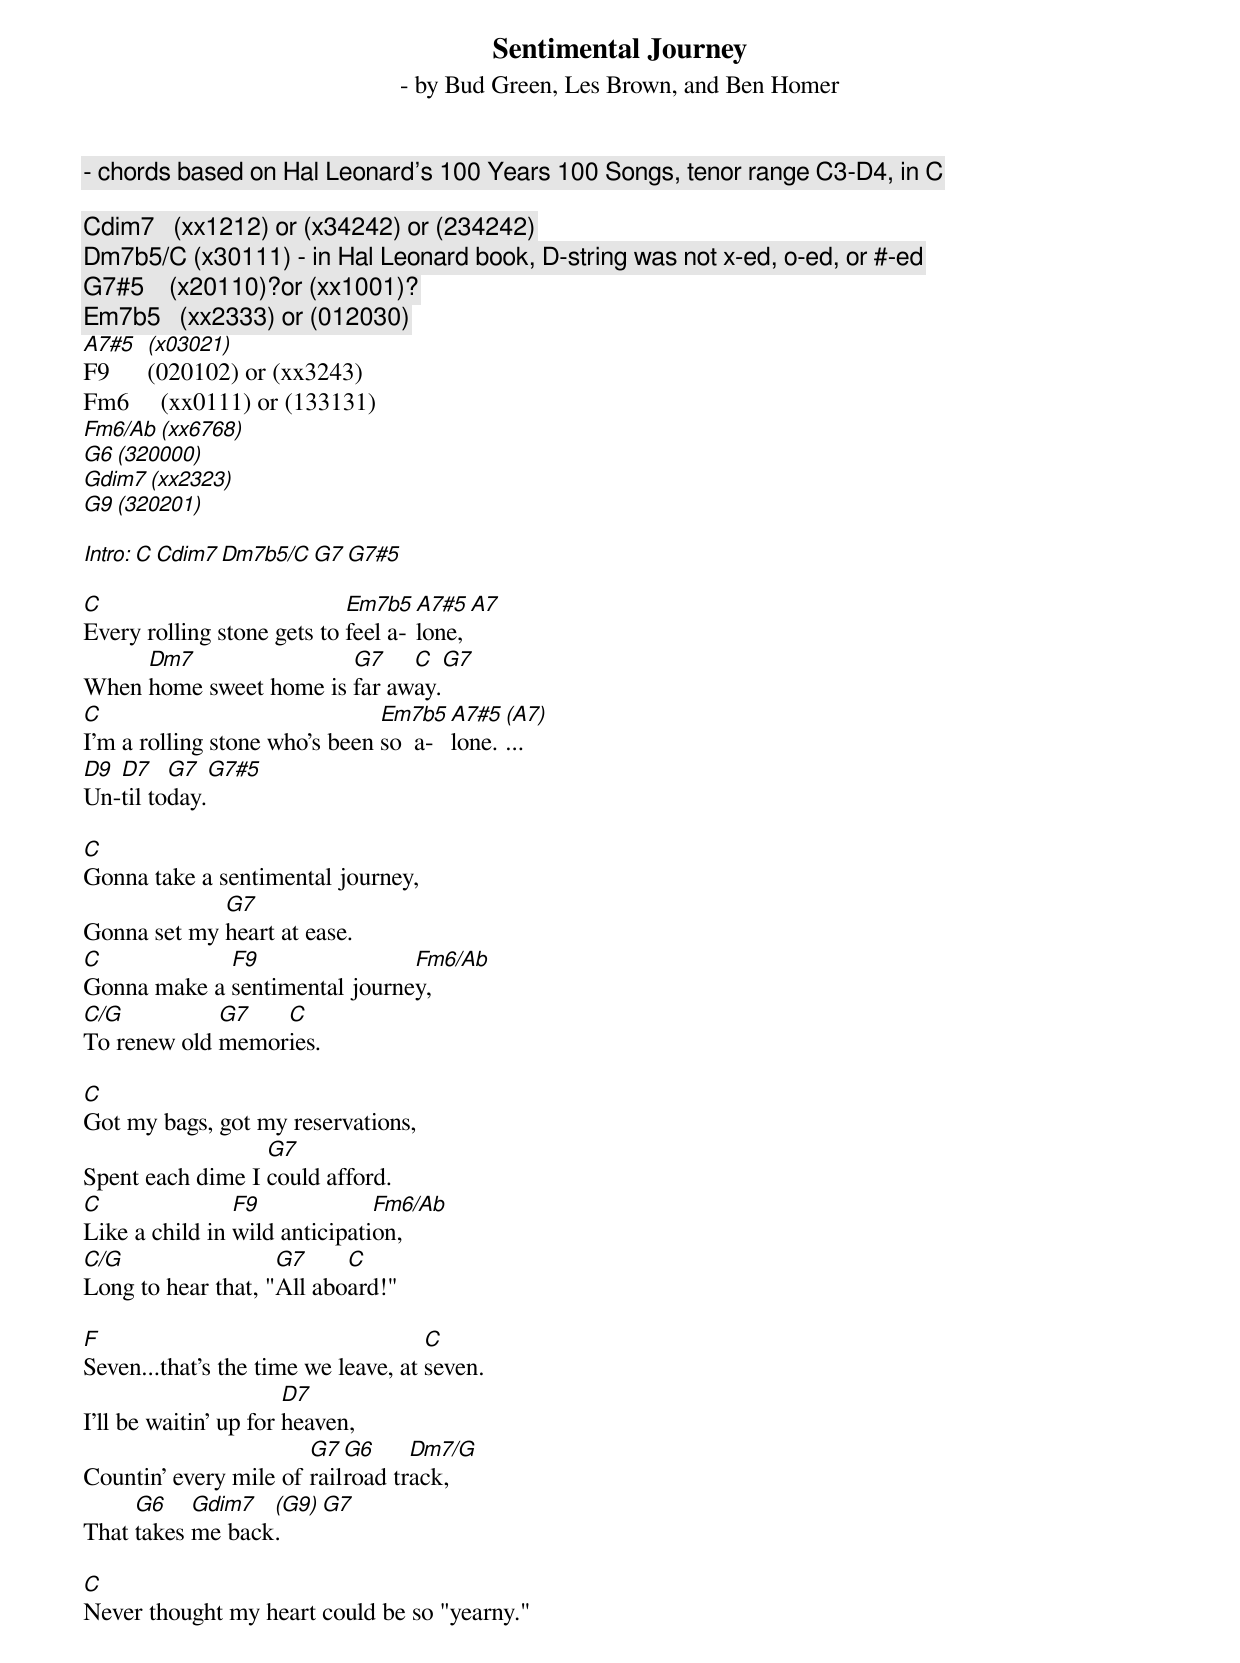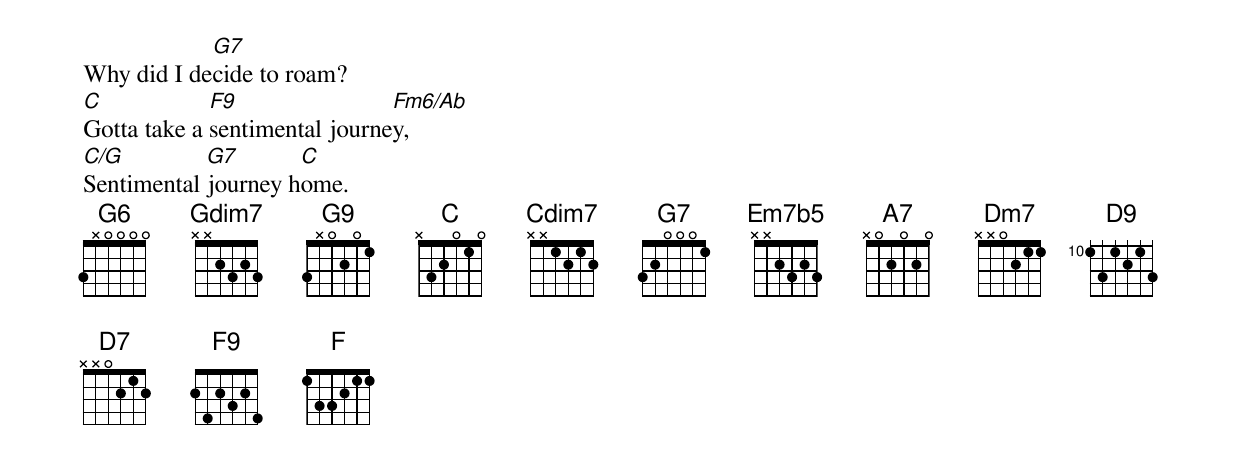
Sentimental Journey
 - by Bud Green, Les Brown, and Ben Homer
 - chords based on Hal Leonard's 100 Years 100 Songs, tenor range C3-D4, in C

Cdim7   (xx1212) or (x34242) or (234242)
Dm7b5/C (x30111) - in Hal Leonard book, D-string was not x-ed, o-ed, or #-ed
G7#5    (x20110)?or (xx1001)?
Em7b5   (xx2333) or (012030)
A7#5    (x03021)
F9      (020102) or (xx3243)
Fm6     (xx0111) or (133131)
Fm6/Ab  (xx6768)
G6      (320000)
Gdim7   (xx2323)
G9      (320201)

Intro:  C  Cdim7  Dm7b5/C  G7 G7#5

C                           Em7b5  A7#5 A7
Every rolling stone gets to feel a-lone,
     Dm7                G7    C  G7
When home sweet home is far away.
C                              Em7b5 A7#5 (A7)
I'm a rolling stone who's been so  a-lone....
D9 D7    G7  G7#5
Un-til today.

C
Gonna take a sentimental journey,
             G7
Gonna set my heart at ease.
C            F9                Fm6/Ab
Gonna make a sentimental journey,
C/G          G7   C
To renew old memories.

C
Got my bags, got my reservations,
                  G7
Spent each dime I could afford.
C               F9             Fm6/Ab
Like a child in wild anticipation,
C/G                 G7     C
Long to hear that, "All aboard!"

F                                    C
Seven...that's the time we leave, at seven.
                       D7
I'll be waitin' up for heaven,
                       G7  G6     Dm7/G
Countin' every mile of railroad track,
     G6    Gdim7  (G9) G7
That takes me back.

C
Never thought my heart could be so "yearny."
            G7
Why did I decide to roam?
C            F9                Fm6/Ab
Gotta take a sentimental journey,
C/G         G7       C
Sentimental journey home.
